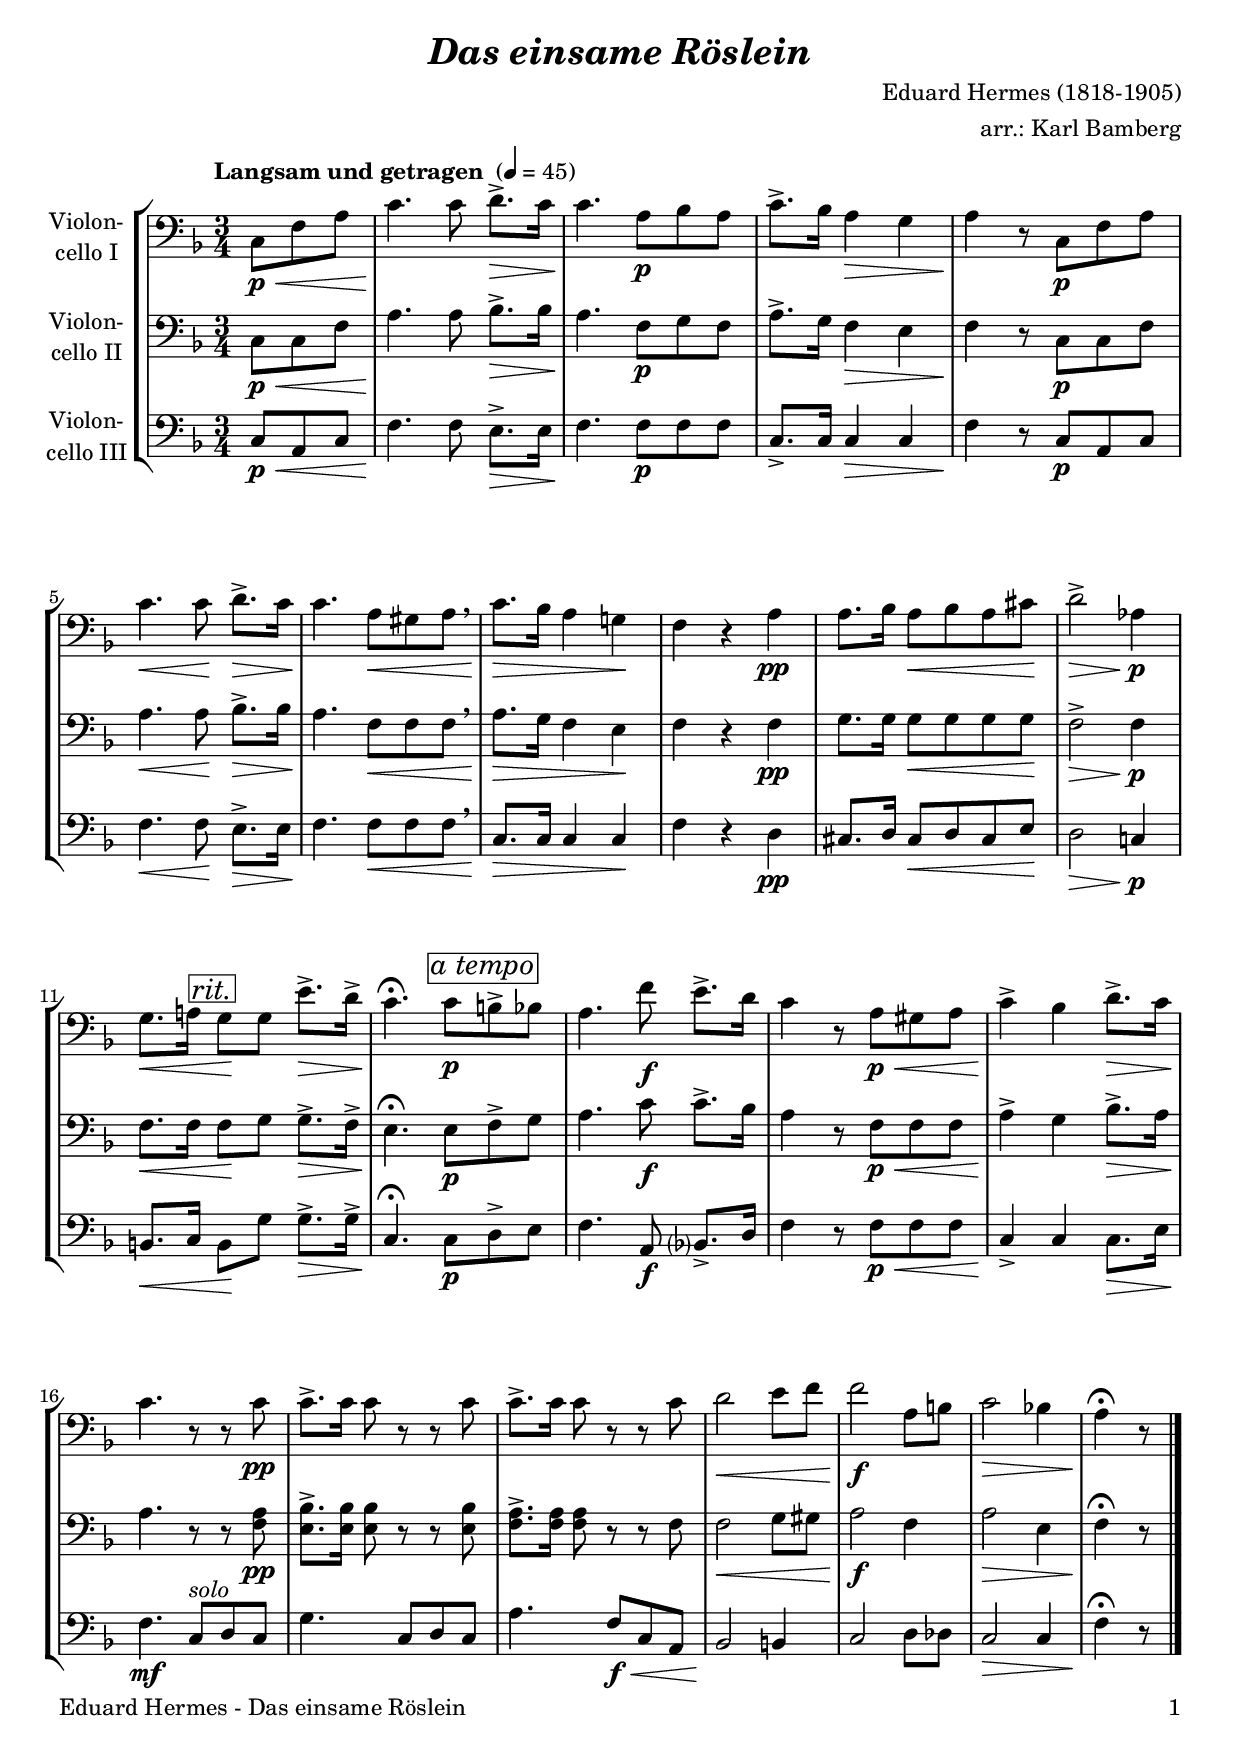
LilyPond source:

\version "2.18.2"
\include "deutsch.ly"
  
#(set-global-staff-size 20)

\header {
  title     = \markup \bold \italic "Das einsame Röslein"
  composer  = "Eduard Hermes (1818-1905)"
  arranger  = "arr.: Karl Bamberg"
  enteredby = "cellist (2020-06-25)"
%  piece     = ""
}

voiceconsts = {
  \key d \minor
  \time 3/4
  \clef "bass"
%  \numericTimeSignature
  \compressFullBarRests
  % Set default beaming for all staves
%  \set Timing.beamExceptions = #'()
%  \set Timing.baseMoment     = #(ly:make-moment 1 4)
%  \set Timing.beatStructure  = #'(1 1 1)
  \tempo "Langsam und getragen " 4=45
}

micl = "clarinet"
mifl = "flute"
miob = "oboe"
mifh = "french horn"
misx = "tenor sax"
mist = "string ensemble 1"
miba = "cello"

atem = \mark \markup \box \italic "a tempo"
rit  = \mark \markup \box \italic "rit."
solo = \markup \italic "solo"

va = \relative c {
  \voiceconsts

  \partial 4. c8\p\< f a
  c4.\! c8 d8.->\> c16
  c4.\! a8\p b a
  c8.-> b16 a4\> g
  a\! r8 c,\p f a

  c4.\< c8\! d8.->\> c16
  c4.\! a8\< gis a \breathe
  c8.\!\> b16 a4 g!\!
  f r a\pp
  a8. b16 a8\< b a cis\!
  d2->\> as4\!\p

  g8.\< a!16 \rit g8\! g e'8.->\> d16->
  c4.\fermata\! c8\p \atem h-> b
  a4. f'8\f e8.-> d16
  c4 r8 a\p\< gis a
  c4->\! b d8.->\> c16

  c4.\! r8 r c\pp
  c8.-> c16 c8 r r c
  c8.-> c16 c8 r r c
  d2\< e8 f
  f2\!\f a,8 h
  c2\> b!4
  a4\fermata\! r8 \bar "|."
}

vb = \relative c {
  \voiceconsts

  \partial 4. c8\p\< c f
  a4.\! a8 b8.->\> b16
  a4.\! f8\p g f
  a8.-> g16 f4\> e
  f\! r8 c\p c f

  a4.\< a8\! b8.->\> b16
  a4.\! f8\< f f \breathe
  a8.\!\> g16 f4 e\!
  f r f\pp
  g8. g16 g8\< g g g\!
  f2->\> f4\!\p

  f8.\< f16 \rit f8\! g g8.->\> f16->
  e4.\fermata\! e8\p \atem f-> g
  a4. c8\f c8.-> b16
  a4 r8 f\p\< f f
  a4->\! g b8.->\> a16

  a4.\! r8 r <f a>\pp
  <e b'>8.-> <e b'>16 <e b'>8 r r <e b'>
  <f a>8.-> <f a>16 <f a>8 r r f
  f2\< g8 gis
  a2\!\f f4
  a2\> e4
  f\fermata\! r8 \bar "|."
}

vc = \relative c {
  \voiceconsts

  \partial 4. c8\p\< a c
  f4.\! f8 e8.->\> e16
  f4.\! f8\p f f
  c8.-> c16 c4\> c
  f\! r8 c\p a c

  f4.\< f8\! e8.->\> e16
  f4.\! f8\< f f \breathe
  c8.\!\> c16 c4 c\!
  f r d\pp
  cis8. d16 cis8\< d cis e\!
  d2\> c!4\!\p

  h8.\< c16 \rit h8\! g' g8.->\> g16->
  c,4.\fermata\! c8\p \atem d-> e
  f4. a,8\f b?8.-> d16
  f4 r8 f\p\< f f
  c4->\! c c8.\> e16

  f4.\!\mf c8^\solo d c
  g'4. c,8 d c
  a'4. f8\f\< c a
  b2\! h4
  c2 d8 des
  c2\> c4
  f\fermata\! r8 \bar "|."
}


music = \new StaffGroup <<
      \new Staff {
	\set Staff.midiInstrument = \miba
	\set Staff.instrumentName = \markup \center-column { "Violon-" "cello I" }
	\transpose d d { \va }
      }

      \new Staff {
	\set Staff.midiInstrument = \miba
	\set Staff.instrumentName = \markup \center-column { "Violon-" "cello II" }
	\transpose d d { \vb }
      }

      \new Staff {
	\set Staff.midiInstrument = \miba
	\set Staff.instrumentName = \markup \center-column { "Violon-" "cello III" }
	\transpose d d { \vc }
      }
>>

\book {
   \paper {
    print-page-number = ##t
    print-first-page-number = ##t
    ragged-last-bottom = ##f
    oddHeaderMarkup = \markup \null
    evenHeaderMarkup = \markup \null
    oddFooterMarkup = \markup {
      \fill-line {
        \on-the-fly #print-page-number-check-first
        "Eduard Hermes - Das einsame Röslein" \fromproperty #'page:page-number-string
      }
    }
    evenFooterMarkup = \oddFooterMarkup
  } \score {
    \music
    \layout {}
  }

  \score {
    \unfoldRepeats \music

    \midi {
      \context {
        \Score
      }
    }
  }
}